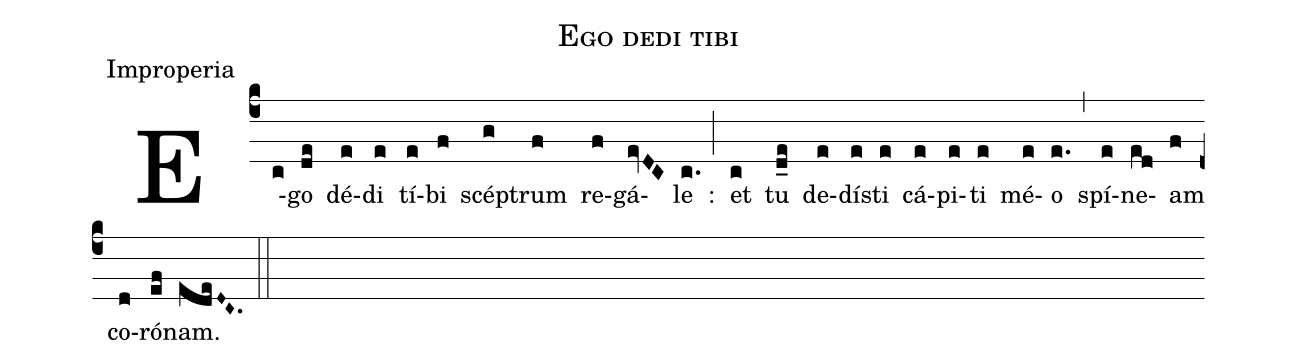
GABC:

name:Ego dedi tibi;
office-part:Improperia;
%%
(c4) E(c)go(de) dé(e)di(e) tí(e)bi(f) scé(g)ptrum(f) re(f)gá(evDC)le(c.) :(;) et(c) tu(d_e) de(e)dí(e)sti(e) cá(e)pi(e)ti(e) mé(e)o(e.) (,) spí(e)ne(ed)am(f) co(d)ró(ef)nam.(edeD~C~.) (::)
